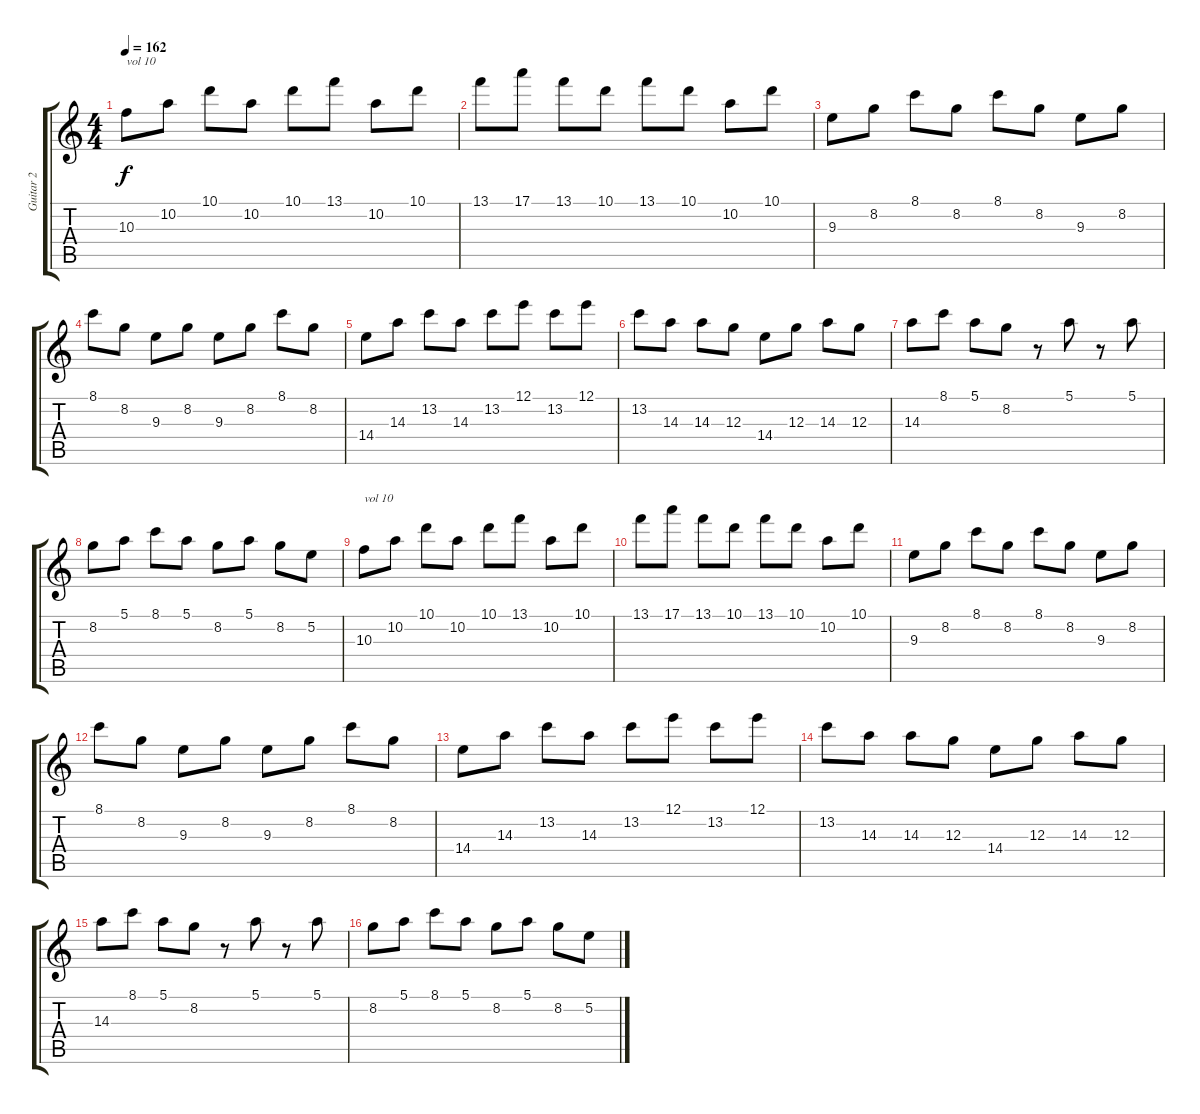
\track ("Guitar 2" "Guitar 2") {instrument distortionguitar}
\staff {score tabs}
\tuning (E4 B3 G3 D3 A2 E2) {hide}
\ts (4 4)
\tempo 162
\clef g2
\ks c
10.3.8{txt "vol 10" dy f} 10.2.8 10.1.8 10.2.8 10.1.8 13.1.8 10.2.8 10.1.8 |
13.1.8 17.1.8 13.1.8 10.1.8 13.1.8 10.1.8 10.2.8 10.1.8 |
9.3.8 8.2.8 8.1.8 8.2.8 8.1.8 8.2.8 9.3.8 8.2.8 |
8.1.8 8.2.8 9.3.8 8.2.8 9.3.8 8.2.8 8.1.8 8.2.8 |
14.4.8 14.3.8 13.2.8 14.3.8 13.2.8 12.1.8 13.2.8 12.1.8 |
13.2.8 14.3.8 14.3.8 12.3.8 14.4.8 12.3.8 14.3.8 12.3.8 |
14.3.8 8.1.8 5.1.8 8.2.8 r.8 5.1.8 r.8 5.1.8 |
8.2.8 5.1.8 8.1.8 5.1.8 8.2.8 5.1.8 8.2.8 5.2.8 |
10.3.8{txt "vol 10"} 10.2.8 10.1.8 10.2.8 10.1.8 13.1.8 10.2.8 10.1.8 |
13.1.8 17.1.8 13.1.8 10.1.8 13.1.8 10.1.8 10.2.8 10.1.8 |
9.3.8 8.2.8 8.1.8 8.2.8 8.1.8 8.2.8 9.3.8 8.2.8 |
8.1.8 8.2.8 9.3.8 8.2.8 9.3.8 8.2.8 8.1.8 8.2.8 |
14.4.8 14.3.8 13.2.8 14.3.8 13.2.8 12.1.8 13.2.8 12.1.8 |
13.2.8 14.3.8 14.3.8 12.3.8 14.4.8 12.3.8 14.3.8 12.3.8 |
14.3.8 8.1.8 5.1.8 8.2.8 r.8 5.1.8 r.8 5.1.8 |
8.2.8 5.1.8 8.1.8 5.1.8 8.2.8 5.1.8 8.2.8 5.2.8
